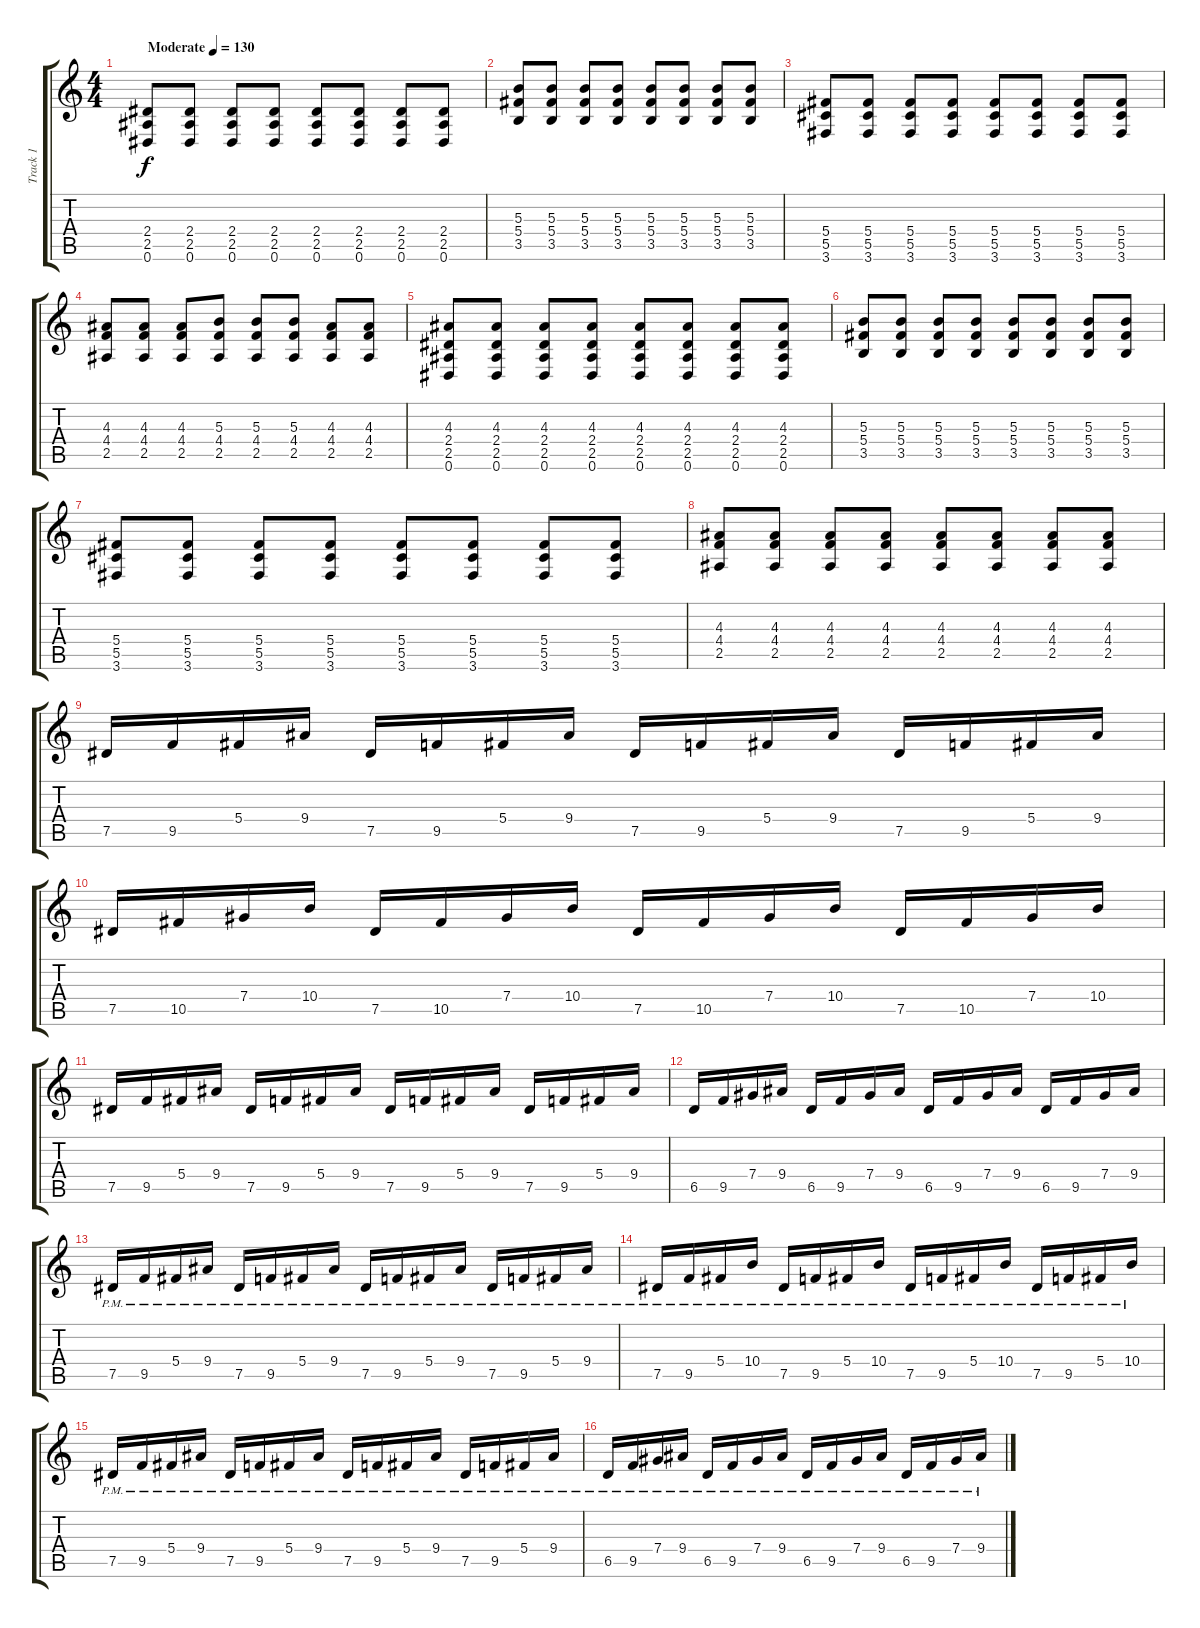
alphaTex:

\track ("Track 1" "Track 1") {instrument distortionguitar}
\staff {score tabs}
\tuning (Eb4 Bb3 Gb3 Db3 Ab2 Eb2) {hide}
\ts (4 4)
\tempo (130 "Moderate")
\clef g2
\ks c
(2.4 2.5 0.6).8{dy f instrument distortionguitar} (2.4 2.5 0.6).8 (2.4 2.5 0.6).8 (2.4 2.5 0.6).8 (2.4 2.5 0.6).8 (2.4 2.5 0.6).8 (2.4 2.5 0.6).8 (2.4 2.5 0.6).8 |
(5.3 5.4 3.5).8 (5.3 5.4 3.5).8 (5.3 5.4 3.5).8 (5.3 5.4 3.5).8 (5.3 5.4 3.5).8 (5.3 5.4 3.5).8 (5.3 5.4 3.5).8 (5.3 5.4 3.5).8 |
(5.4 5.5 3.6).8 (5.4 5.5 3.6).8 (5.4 5.5 3.6).8 (5.4 5.5 3.6).8 (5.4 5.5 3.6).8 (5.4 5.5 3.6).8 (5.4 5.5 3.6).8 (5.4 5.5 3.6).8 |
(4.3 4.4 2.5).8 (4.3 4.4 2.5).8 (4.3 4.4 2.5).8 (5.3 4.4 2.5).8 (5.3 4.4 2.5).8 (5.3 4.4 2.5).8 (4.3 4.4 2.5).8 (4.3 4.4 2.5).8 |
(4.3 2.4 2.5 0.6).8 (4.3 2.4 2.5 0.6).8 (4.3 2.4 2.5 0.6).8 (4.3 2.4 2.5 0.6).8 (4.3 2.4 2.5 0.6).8 (4.3 2.4 2.5 0.6).8 (4.3 2.4 2.5 0.6).8 (4.3 2.4 2.5 0.6).8 |
(5.3 5.4 3.5).8 (5.3 5.4 3.5).8 (5.3 5.4 3.5).8 (5.3 5.4 3.5).8 (5.3 5.4 3.5).8 (5.3 5.4 3.5).8 (5.3 5.4 3.5).8 (5.3 5.4 3.5).8 |
(5.4 5.5 3.6).8 (5.4 5.5 3.6).8 (5.4 5.5 3.6).8 (5.4 5.5 3.6).8 (5.4 5.5 3.6).8 (5.4 5.5 3.6).8 (5.4 5.5 3.6).8 (5.4 5.5 3.6).8 |
(4.3 4.4 2.5).8 (4.3 4.4 2.5).8 (4.3 4.4 2.5).8 (4.3 4.4 2.5).8 (4.3 4.4 2.5).8 (4.3 4.4 2.5).8 (4.3 4.4 2.5).8 (4.3 4.4 2.5).8 |
7.5.16 9.5.16 5.4.16 9.4.16 7.5.16 9.5.16 5.4.16 9.4.16 7.5.16 9.5.16 5.4.16 9.4.16 7.5.16 9.5.16 5.4.16 9.4.16 |
7.5.16 10.5.16 7.4.16 10.4.16 7.5.16 10.5.16 7.4.16 10.4.16 7.5.16 10.5.16 7.4.16 10.4.16 7.5.16 10.5.16 7.4.16 10.4.16 |
7.5.16 9.5.16 5.4.16 9.4.16 7.5.16 9.5.16 5.4.16 9.4.16 7.5.16 9.5.16 5.4.16 9.4.16 7.5.16 9.5.16 5.4.16 9.4.16 |
6.5.16 9.5.16 7.4.16 9.4.16 6.5.16 9.5.16 7.4.16 9.4.16 6.5.16 9.5.16 7.4.16 9.4.16 6.5.16 9.5.16 7.4.16 9.4.16 |
7.5{pm}.16 9.5{pm}.16 5.4{pm}.16 9.4{pm}.16 7.5{pm}.16 9.5{pm}.16 5.4{pm}.16 9.4{pm}.16 7.5{pm}.16 9.5{pm}.16 5.4{pm}.16 9.4{pm}.16 7.5{pm}.16 9.5{pm}.16 5.4{pm}.16 9.4{pm}.16 |
7.5{pm}.16 9.5{pm}.16 5.4{pm}.16 10.4{pm}.16 7.5{pm}.16 9.5{pm}.16 5.4{pm}.16 10.4{pm}.16 7.5{pm}.16 9.5{pm}.16 5.4{pm}.16 10.4{pm}.16 7.5{pm}.16 9.5{pm}.16 5.4{pm}.16 10.4{pm}.16 |
7.5{pm}.16 9.5{pm}.16 5.4{pm}.16 9.4{pm}.16 7.5{pm}.16 9.5{pm}.16 5.4{pm}.16 9.4{pm}.16 7.5{pm}.16 9.5{pm}.16 5.4{pm}.16 9.4{pm}.16 7.5{pm}.16 9.5{pm}.16 5.4{pm}.16 9.4{pm}.16 |
6.5{pm}.16 9.5{pm}.16 7.4{pm}.16 9.4{pm}.16 6.5{pm}.16 9.5{pm}.16 7.4{pm}.16 9.4{pm}.16 6.5{pm}.16 9.5{pm}.16 7.4{pm}.16 9.4{pm}.16 6.5{pm}.16 9.5{pm}.16 7.4{pm}.16 9.4{pm}.16
